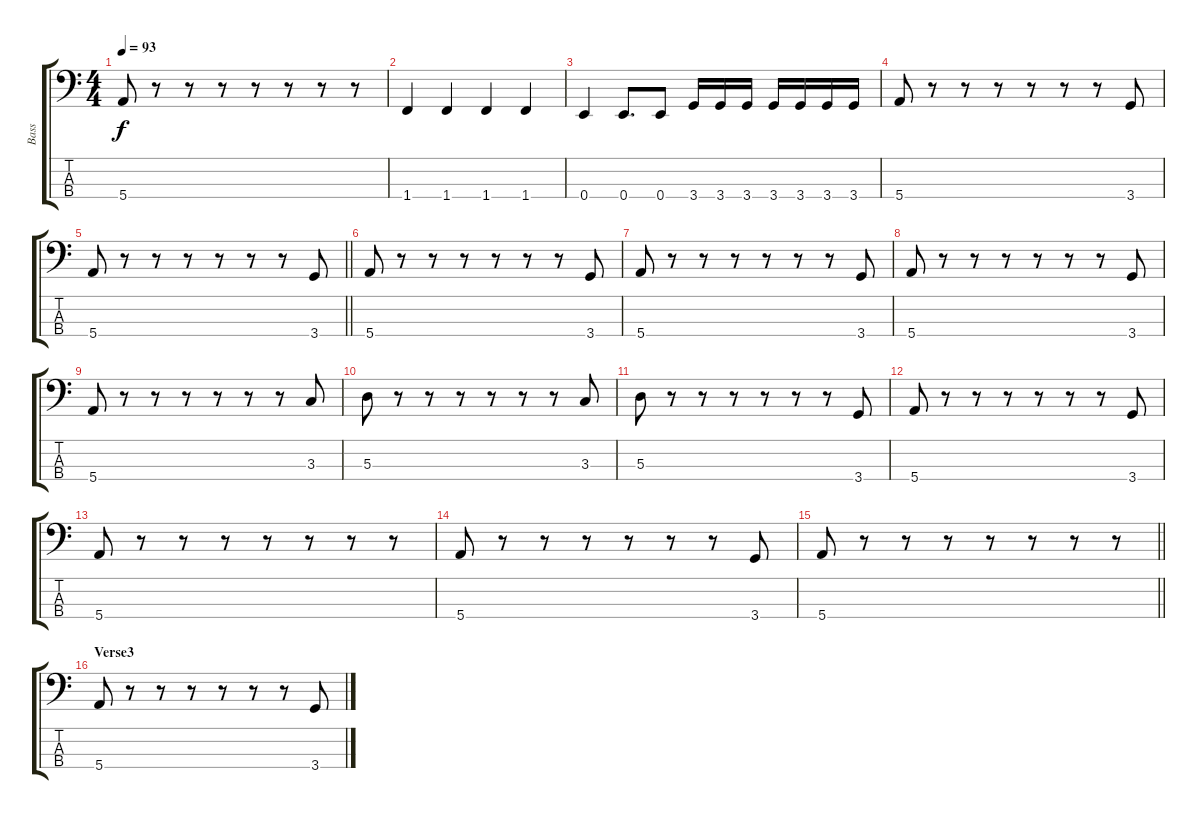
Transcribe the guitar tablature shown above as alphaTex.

\track ("Bass" "Bass") {instrument electricbassfinger}
\staff {score tabs}
\tuning (G2 D2 A1 E1) {hide}
\ts (4 4)
\tempo 93
\clef f4
\ks c
5.4.8{dy f} r.8 r.8 r.8 r.8 r.8 r.8 r.8 |
1.4.4 1.4.4 1.4.4 1.4.4 |
0.4.4 0.4.8{d} 0.4.8 3.4.16 3.4.16 3.4.16 3.4.16 3.4.16 3.4.16 3.4.16 |
5.4.8 r.8 r.8 r.8 r.8 r.8 r.8 3.4.8 |
\barLineRight lightlight
5.4.8 r.8 r.8 r.8 r.8 r.8 r.8 3.4.8 |
5.4.8 r.8 r.8 r.8 r.8 r.8 r.8 3.4.8 |
5.4.8 r.8 r.8 r.8 r.8 r.8 r.8 3.4.8 |
5.4.8 r.8 r.8 r.8 r.8 r.8 r.8 3.4.8 |
5.4.8 r.8 r.8 r.8 r.8 r.8 r.8 3.3.8 |
5.3.8 r.8 r.8 r.8 r.8 r.8 r.8 3.3.8 |
5.3.8 r.8 r.8 r.8 r.8 r.8 r.8 3.4.8 |
5.4.8 r.8 r.8 r.8 r.8 r.8 r.8 3.4.8 |
5.4.8{volume 4} r.8 r.8 r.8 r.8 r.8 r.8 r.8 |
5.4.8 r.8 r.8 r.8 r.8 r.8 r.8 3.4.8 |
\barLineRight lightlight
5.4.8 r.8 r.8 r.8 r.8 r.8 r.8 r.8{volume 13} |
\section ("" "Verse3")
5.4.8 r.8 r.8 r.8 r.8 r.8 r.8 3.4.8
